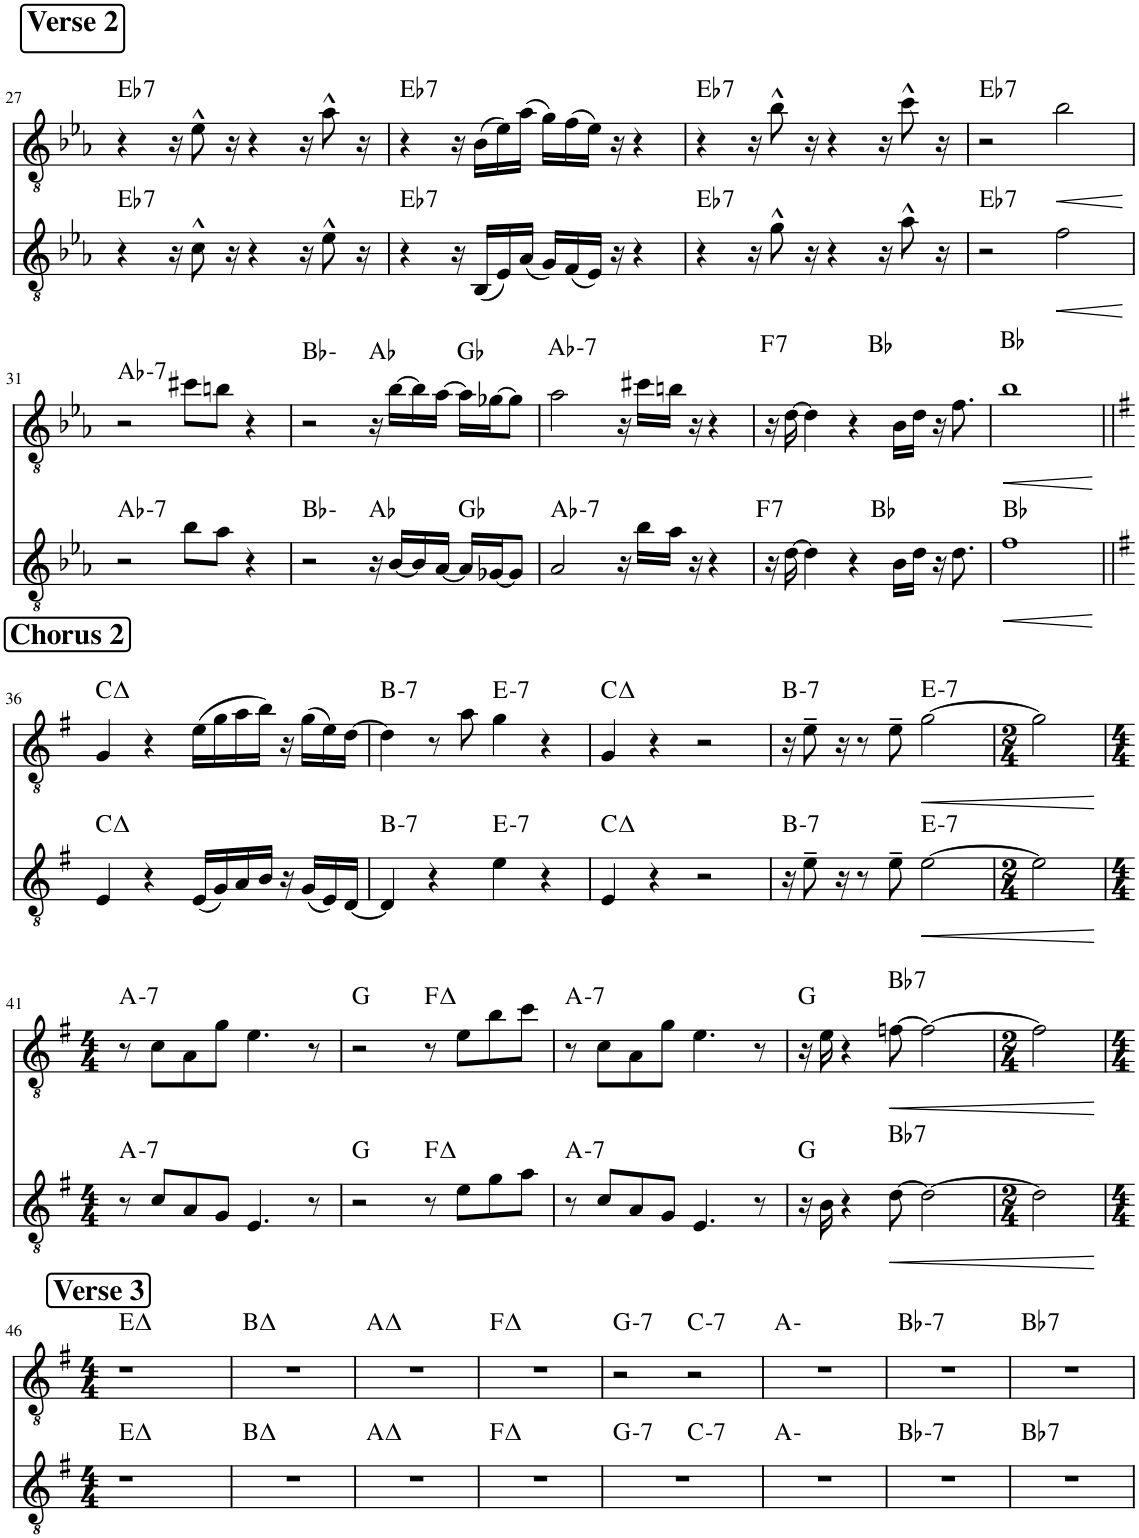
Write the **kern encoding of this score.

**kern	**dynam	**harte	**kern	**dynam	**harte
*part2	*part2	*part2	*part1	*part1	*part1
*staff2	*staff2	*	*staff1	*staff1	*
*I"Tenor Saxophone 2	*	*	*I"Tenor Saxophone 1	*	*
*I'T Sax	*	*	*I'T Sax	*	*
!!LO:PB:g=z
*clefGv2	*	*	*clefGv2	*	*
*ITrd8c14	*	*	*ITrd8c14	*	*
*k[b-e-a-]	*	*	*k[b-e-a-]	*	*
*M4/4	*	*	*M4/4	*	*
!!LO:REH:place=s1:a:t=
!!LO:REH:place=s1:a:B:cj:fs=14:t=Verse 2
=27	=27	=27	=27	=27	=27
!	!	!LO:H:kt=7	!	!	!LO:H:kt=7
4r	.	Eb:7	4r	.	Eb:7
16r	.	.	16r	.	.
8c^^\	.	.	8e-^^\	.	.
16r	.	.	16r	.	.
4r	.	.	4r	.	.
16r	.	.	16r	.	.
8e-^^\	.	.	8a-^^\	.	.
16r	.	.	16r	.	.
=28	=28	=28	=28	=28	=28
!	!	!LO:H:kt=7	!	!	!LO:H:kt=7
4r	.	Eb:7	4r	.	Eb:7
16r	.	.	16r	.	.
(16BB-/LL	.	.	(16B-\LL	.	.
16E-/)	.	.	16e-\)	.	.
(16A-/JJ	.	.	(16a-\JJ	.	.
16G/LL)	.	.	16g\LL)	.	.
(16F/	.	.	(16f\	.	.
16E-/JJ)	.	.	16e-\JJ)	.	.
16r	.	.	16r	.	.
4r	.	.	4r	.	.
=29	=29	=29	=29	=29	=29
!	!	!LO:H:kt=7	!	!	!LO:H:kt=7
4r	.	Eb:7	4r	.	Eb:7
16r	.	.	16r	.	.
8g^^\	.	.	8b-^^\	.	.
16r	.	.	16r	.	.
4r	.	.	4r	.	.
16r	.	.	16r	.	.
8a-^^\	.	.	8cc^^\	.	.
16r	.	.	16r	.	.
=30	=30	=30	=30	=30	=30
!	!	!LO:H:kt=7	!	!	!LO:H:kt=7
2r	.	Eb:7	2r	.	Eb:7
!	!LO:HP:b	!	!	!LO:HP:b	!
2f\	<	.	2b-\	<	.
.	[	.	.	[	.
!!LO:LB:g=z
=31	=31	=31	=31	=31	=31
!	!	!LO:H:kt=7	!	!	!LO:H:kt=7
2r	.	Ab:min7	2r	.	Ab:min7
8b-\L	.	.	8cc#X\L	.	.
8a-\J	.	.	8bn\J	.	.
4r	.	.	4r	.	.
=32	=32	=32	=32	=32	=32
2r	.	Bb:min	2r	.	Bb:min
16r	.	Ab:maj	16r	.	Ab:maj
[16B-/LL	.	.	[16b-\LL	.	.
16B-/]	.	.	16b-\]	.	.
[16A-/JJ	.	.	[16a-\JJ	.	.
16A-/LL]	.	Gb:maj	16a-\LL]	.	Gb:maj
[16G-X/J	.	.	[16g-X\J	.	.
8G-/J]	.	.	8g-\J]	.	.
=33	=33	=33	=33	=33	=33
!	!	!LO:H:kt=7	!	!	!LO:H:kt=7
2A-/	.	Ab:min7	2a-\	.	Ab:min7
16r	.	.	16r	.	.
16b-\LL	.	.	16cc#X\LL	.	.
16a-\JJ	.	.	16bn\JJ	.	.
16r	.	.	16r	.	.
4r	.	.	4r	.	.
=34	=34	=34	=34	=34	=34
!	!	!LO:H:kt=7	!	!	!LO:H:kt=7
*^	*	*	*^	*	*
16r	2ryy	.	F:7	16r	2ryy	.	F:7
[16d\	.	.	.	[16d\	.	.	.
4d\]	.	.	.	4d\]	.	.	.
4r	.	.	.	4r	.	.	.
.	2ryy	.	Bb:maj	.	2ryy	.	Bb:maj
16B-\LL	.	.	.	16B-\LL	.	.	.
16d\JJ	.	.	.	16d\JJ	.	.	.
16r	.	.	.	16r	.	.	.
8.d\	.	.	.	8.f\	.	.	.
=35	=35	=35	=35	=35	=35	=35	=35
!	!	!LO:HP:b	!	!	!	!LO:HP:b	!
*v	*v	*	*	*	*	*	*
*	*	*	*v	*v	*	*
1f	<	Bb:maj	1b-	<	Bb:maj
.	[	.	.	[	.
!!LO:LB:g=z
!!LO:REH:place=s1:a:B:cj:fs=14:t=Chorus 2
=36||	=36||	=36||	=36||	=36||	=36||
*k[f#]	*	*	*k[f#]	*	*
4E/	.	C:maj	4G/	.	C:maj
4r	.	.	4r	.	.
(16E/LL	.	.	(16e\LL	.	.
16G/)	.	.	16g\	.	.
16A/	.	.	16a\	.	.
16B/JJ	.	.	16b\JJ)	.	.
16r	.	.	16r	.	.
(16G/LL	.	.	(16g\LL	.	.
16E/)	.	.	16e\)	.	.
[16D/JJ	.	.	[16d\JJ	.	.
=37	=37	=37	=37	=37	=37
!	!	!LO:H:kt=7	!	!	!LO:H:kt=7
4D/]	.	B:min7	4d\]	.	B:min7
4r	.	.	8r	.	.
.	.	.	8a\	.	.
!	!	!LO:H:kt=7	!	!	!LO:H:kt=7
4e\	.	E:min7	4g\	.	E:min7
4r	.	.	4r	.	.
=38	=38	=38	=38	=38	=38
4E/	.	C:maj	4G/	.	C:maj
4r	.	.	4r	.	.
2r	.	.	2r	.	.
=39	=39	=39	=39	=39	=39
!	!	!LO:H:kt=7	!	!	!LO:H:kt=7
16r	.	B:min7	16r	.	B:min7
8e~\	.	.	8e~\	.	.
16r	.	.	16r	.	.
8r	.	.	8r	.	.
8e~\	.	.	8e~\	.	.
!	!LO:HP:b	!LO:H:kt=7	!	!LO:HP:b	!LO:H:kt=7
[2e\	<	E:min7	[2g\	<	E:min7
=40	=40	=40	=40	=40	=40
*M2/4	*	*	*M2/4	*	*
2e\]	.	.	2g\]	.	.
.	[	.	.	[	.
!!LO:LB:g=z
=41	=41	=41	=41	=41	=41
*M4/4	*	*	*M4/4	*	*
!	!	!LO:H:kt=7	!	!	!LO:H:kt=7
8r	.	A:min7	8r	.	A:min7
8c/L	.	.	8c\L	.	.
8A/	.	.	8A\	.	.
8G/J	.	.	8g\J	.	.
4.E/	.	.	4.e\	.	.
8r	.	.	8r	.	.
=42	=42	=42	=42	=42	=42
2r	.	G:maj	2r	.	G:maj
8r	.	F:maj	8r	.	F:maj
8e\L	.	.	8e\L	.	.
8g\	.	.	8b\	.	.
8a\J	.	.	8cc\J	.	.
=43	=43	=43	=43	=43	=43
!	!	!LO:H:kt=7	!	!	!LO:H:kt=7
8r	.	A:min7	8r	.	A:min7
8c/L	.	.	8c\L	.	.
8A/	.	.	8A\	.	.
8G/J	.	.	8g\J	.	.
4.E/	.	.	4.e\	.	.
8r	.	.	8r	.	.
=44	=44	=44	=44	=44	=44
16r	.	G:maj	16r	.	G:maj
16B\	.	.	16e\	.	.
4r	.	.	4r	.	.
!	!LO:HP:b	!LO:H:kt=7	!	!LO:HP:b	!LO:H:kt=7
[8d\	<	Bb:7	[8fn\	<	Bb:7
2d\_	.	.	2f\_	.	.
=45	=45	=45	=45	=45	=45
*M2/4	*	*	*M2/4	*	*
2d\]	.	.	2f\]	.	.
.	[	.	.	[	.
!!LO:LB:g=z
!!LO:REH:place=s1:a:B:cj:fs=14:t=Verse 3
=46	=46	=46	=46	=46	=46
*M4/4	*	*	*M4/4	*	*
1r	.	E:maj	1r	.	E:maj
=47	=47	=47	=47	=47	=47
1r	.	B:maj	1r	.	B:maj
=48	=48	=48	=48	=48	=48
1r	.	A:maj	1r	.	A:maj
=49	=49	=49	=49	=49	=49
1r	.	F:maj	1r	.	F:maj
=50	=50	=50	=50	=50	=50
!	!	!LO:H:kt=7	!	!	!LO:H:kt=7
*^	*	*	*	*	*
1r	2ryy	.	G:min7	2r	.	G:min7
!	!	!	!LO:H:kt=7	!	!	!LO:H:kt=7
.	2ryy	.	C:min7	2r	.	C:min7
*v	*v	*	*	*	*	*
=51	=51	=51	=51	=51	=51
1r	.	A:min	1r	.	A:min
=52	=52	=52	=52	=52	=52
!	!	!LO:H:kt=7	!	!	!LO:H:kt=7
1r	.	Bb:min7	1r	.	Bb:min7
=53	=53	=53	=53	=53	=53
!	!	!LO:H:kt=7	!	!	!LO:H:kt=7
1r	.	Bb:7	1r	.	Bb:7
=	=	=	=	=	=
*-	*-	*-	*-	*-	*-
